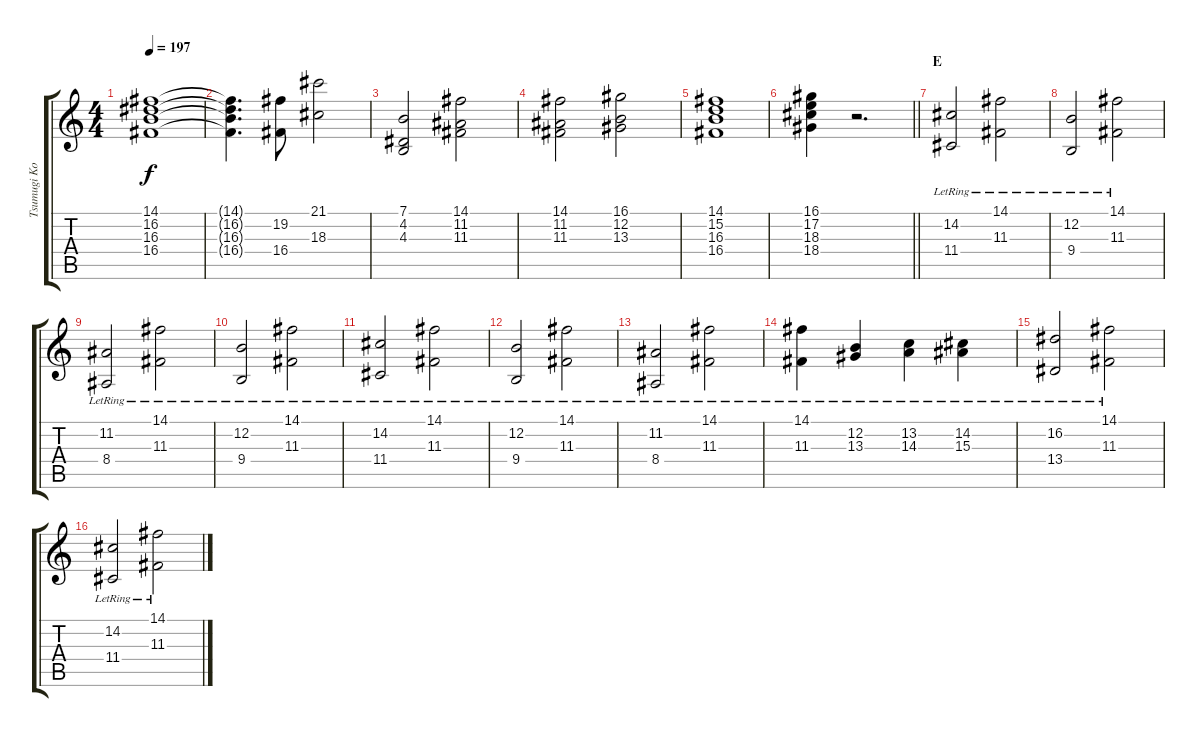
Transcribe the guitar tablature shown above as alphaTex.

\track ("Tsumugi Kotobuki" "Tsumugi Ko") {instrument fx1rain}
\staff {score tabs}
\tuning (E4 B3 G3 D3 A2 E2) {hide}
\ts (4 4)
\tempo 197
\clef g2
\ks c
(14.1 16.2 16.3 16.4).1{dy f} |
(14.1{t} 16.2{t} 16.3{t} 16.4{t}).4{d} (19.2 16.4).8 (21.1 18.3).2 |
(7.1 4.2 4.3).2 (14.1 11.2 11.3).2 |
(14.1 11.2 11.3).2 (16.1 12.2 13.3).2 |
(14.1 15.2 16.3 16.4).1 |
\barLineRight lightlight
(16.1 17.2 18.3 18.4).4 r.2{d} |
\section ("" "E")
(14.2{lr} 11.4{lr}).2 (14.1{lr} 11.3{lr}).2 |
(12.2{lr} 9.4{lr}).2 (14.1{lr} 11.3{lr}).2 |
(11.2{lr} 8.4{lr}).2 (14.1{lr} 11.3{lr}).2 |
(12.2{lr} 9.4{lr}).2 (14.1{lr} 11.3{lr}).2 |
(14.2{lr} 11.4{lr}).2 (14.1{lr} 11.3{lr}).2 |
(12.2{lr} 9.4{lr}).2 (14.1{lr} 11.3{lr}).2 |
(11.2{lr} 8.4{lr}).2 (14.1{lr} 11.3{lr}).2 |
(14.1{lr} 11.3{lr}).4 (12.2{lr} 13.3{lr}).4 (13.2{lr} 14.3{lr}).4 (14.2{lr} 15.3{lr}).4 |
(16.2{lr} 13.4{lr}).2 (14.1{lr} 11.3{lr}).2 |
(14.2{lr} 11.4{lr}).2 (14.1{lr} 11.3{lr}).2
